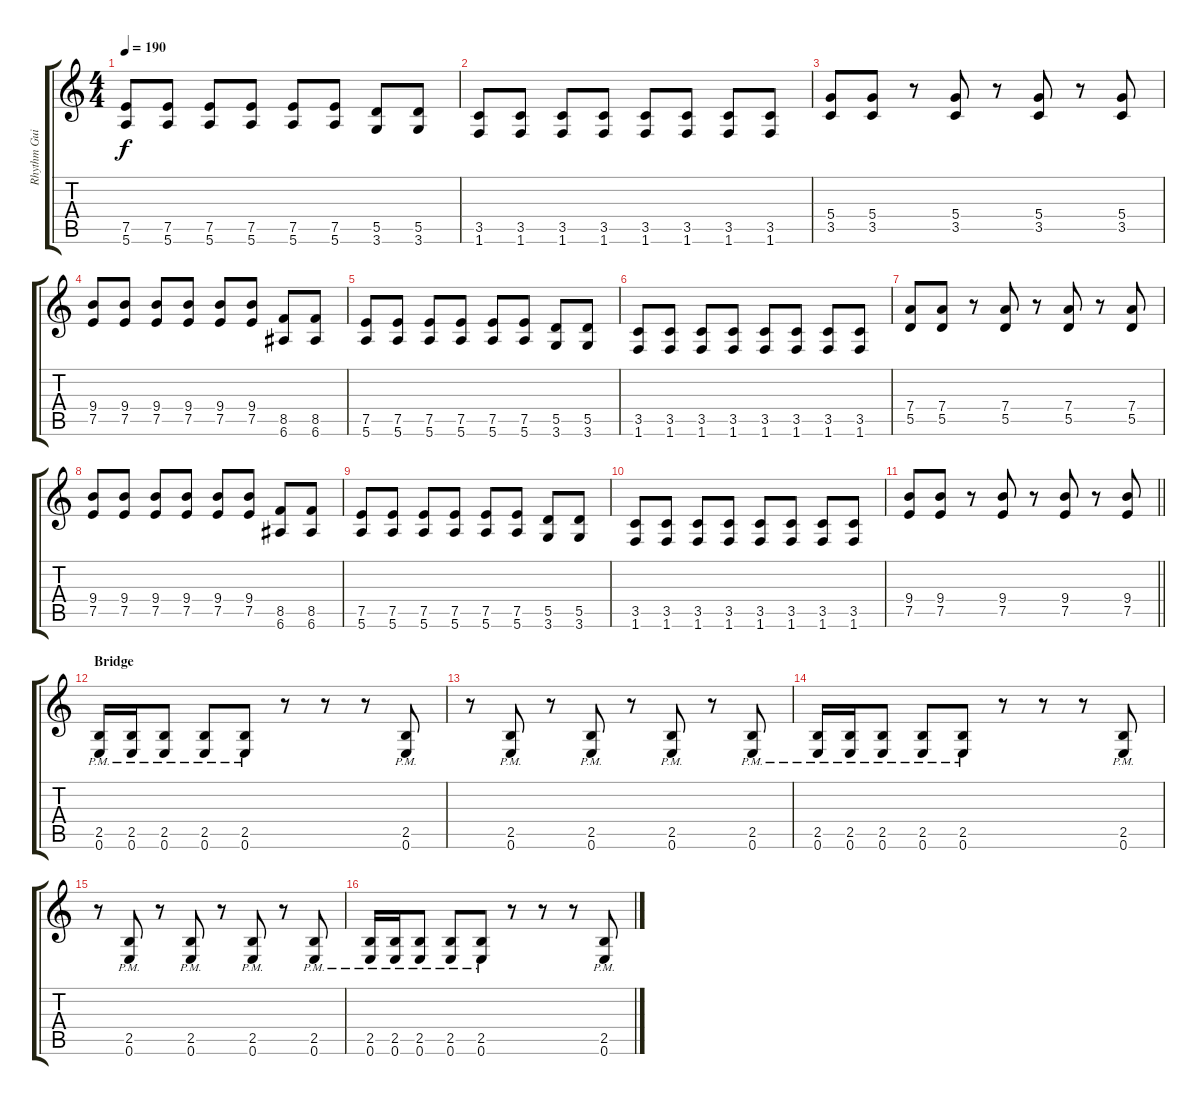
\track ("Rhythm Guitar Left" "Rhythm Gui") {instrument distortionguitar}
\staff {score tabs}
\tuning (E4 B3 G3 D3 A2 E2) {hide}
\ts (4 4)
\tempo 190
\clef g2
\ks c
(7.5 5.6).8{dy f} (7.5 5.6).8 (7.5 5.6).8 (7.5 5.6).8 (7.5 5.6).8 (7.5 5.6).8 (5.5 3.6).8 (5.5 3.6).8 |
(3.5 1.6).8 (3.5 1.6).8 (3.5 1.6).8 (3.5 1.6).8 (3.5 1.6).8 (3.5 1.6).8 (3.5 1.6).8 (3.5 1.6).8 |
(5.4 3.5).8 (5.4 3.5).8 r.8 (5.4 3.5).8 r.8 (5.4 3.5).8 r.8 (5.4 3.5).8 |
(9.4 7.5).8 (9.4 7.5).8 (9.4 7.5).8 (9.4 7.5).8 (9.4 7.5).8 (9.4 7.5).8 (8.5 6.6).8 (8.5 6.6).8 |
(7.5 5.6).8 (7.5 5.6).8 (7.5 5.6).8 (7.5 5.6).8 (7.5 5.6).8 (7.5 5.6).8 (5.5 3.6).8 (5.5 3.6).8 |
(3.5 1.6).8 (3.5 1.6).8 (3.5 1.6).8 (3.5 1.6).8 (3.5 1.6).8 (3.5 1.6).8 (3.5 1.6).8 (3.5 1.6).8 |
(7.4 5.5).8 (7.4 5.5).8 r.8 (7.4 5.5).8 r.8 (7.4 5.5).8 r.8 (7.4 5.5).8 |
(9.4 7.5).8 (9.4 7.5).8 (9.4 7.5).8 (9.4 7.5).8 (9.4 7.5).8 (9.4 7.5).8 (8.5 6.6).8 (8.5 6.6).8 |
(7.5 5.6).8 (7.5 5.6).8 (7.5 5.6).8 (7.5 5.6).8 (7.5 5.6).8 (7.5 5.6).8 (5.5 3.6).8 (5.5 3.6).8 |
(3.5 1.6).8 (3.5 1.6).8 (3.5 1.6).8 (3.5 1.6).8 (3.5 1.6).8 (3.5 1.6).8 (3.5 1.6).8 (3.5 1.6).8 |
\barLineRight lightlight
(9.4 7.5).8 (9.4 7.5).8 r.8 (9.4 7.5).8 r.8 (9.4 7.5).8 r.8 (9.4 7.5).8 |
\section ("" "Bridge")
(2.5{pm} 0.6).16 (2.5{pm} 0.6).16 (2.5{pm} 0.6).8 (2.5{pm} 0.6).8 (2.5{pm} 0.6).8 r.8 r.8 r.8 (2.5{pm} 0.6).8 |
r.8 (2.5{pm} 0.6).8 r.8 (2.5{pm} 0.6).8 r.8 (2.5{pm} 0.6).8 r.8 (2.5{pm} 0.6).8 |
(2.5{pm} 0.6).16 (2.5{pm} 0.6).16 (2.5{pm} 0.6).8 (2.5{pm} 0.6).8 (2.5{pm} 0.6).8 r.8 r.8 r.8 (2.5{pm} 0.6).8 |
r.8 (2.5{pm} 0.6).8 r.8 (2.5{pm} 0.6).8 r.8 (2.5{pm} 0.6).8 r.8 (2.5{pm} 0.6).8 |
(2.5{pm} 0.6).16 (2.5{pm} 0.6).16 (2.5{pm} 0.6).8 (2.5{pm} 0.6).8 (2.5{pm} 0.6).8 r.8 r.8 r.8 (2.5{pm} 0.6).8
